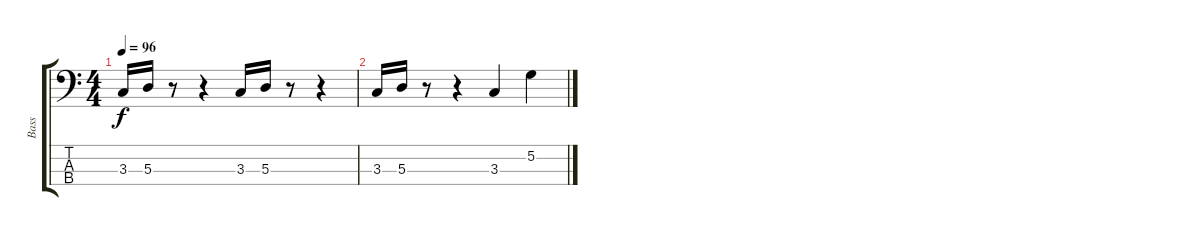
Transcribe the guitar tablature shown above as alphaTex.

\track ("Bass" "Bass") {instrument fretlessbass}
\staff {score tabs}
\tuning (G2 D2 A1 E1) {hide}
\ts (4 4)
\tempo 96
\clef f4
\ks c
3.3.16{dy f} 5.3.16 r.8 r.4 3.3.16 5.3.16 r.8 r.4 |
3.3.16 5.3.16 r.8 r.4 3.3.4 5.2.4
